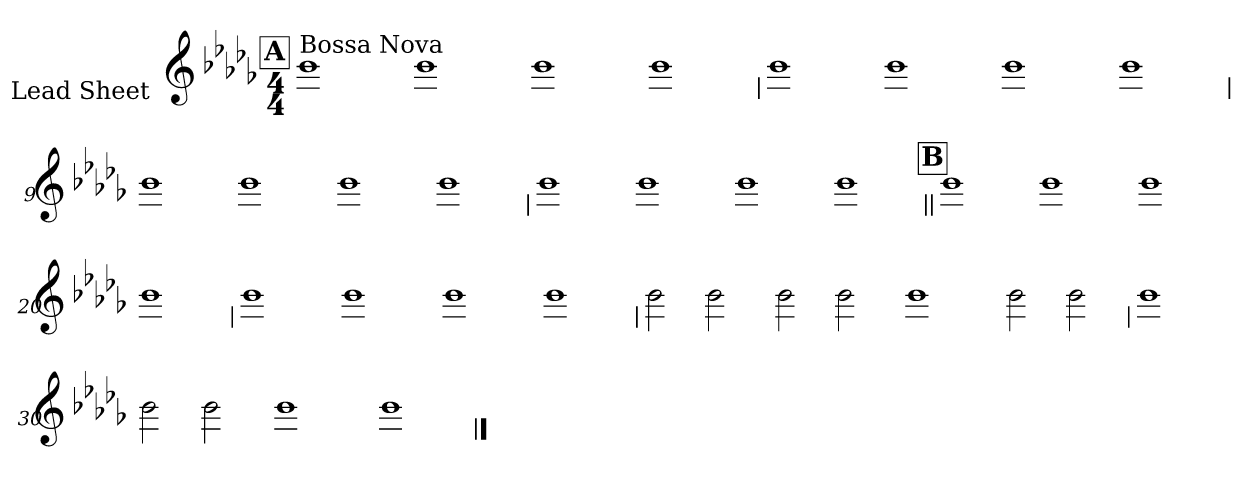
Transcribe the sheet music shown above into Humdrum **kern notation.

**kern
*part1
*staff1
*I"Lead Sheet
*stria0
*clefG2
*k[b-e-a-d-g-]
*D-:
*M4/4
!!LO:REH:place=s1:a:t=A
=1||
!LO:TX:a:t=Bossa Nova
1b-
=2-
1b-
=3-
1b-
=4-
1b-
!!LO:LB:g=z
=5
1b-
=6-
1b-
=7-
1b-
=8-
1b-
!!LO:LB:g=z
=9
1b-
=10-
1b-
=11-
1b-
=12-
1b-
!!LO:LB:g=z
=13
1b-
=14-
1b-
=15-
1b-
=16-
1b-
!!LO:LB:g=z
!!LO:REH:place=s1:a:t=B
=17||
1b-
=18-
1b-
=19-
1b-
=20-
1b-
!!LO:LB:g=z
=21
1b-
=22-
1b-
=23-
1b-
=24-
1b-
!!LO:LB:g=z
=25
2b-
2b-
=26-
2b-
2b-
=27-
1b-
=28-
2b-
2b-
!!LO:LB:g=z
=29
1b-
=30-
2b-
2b-
=31-
1b-
=32-
1b-
==
*-
